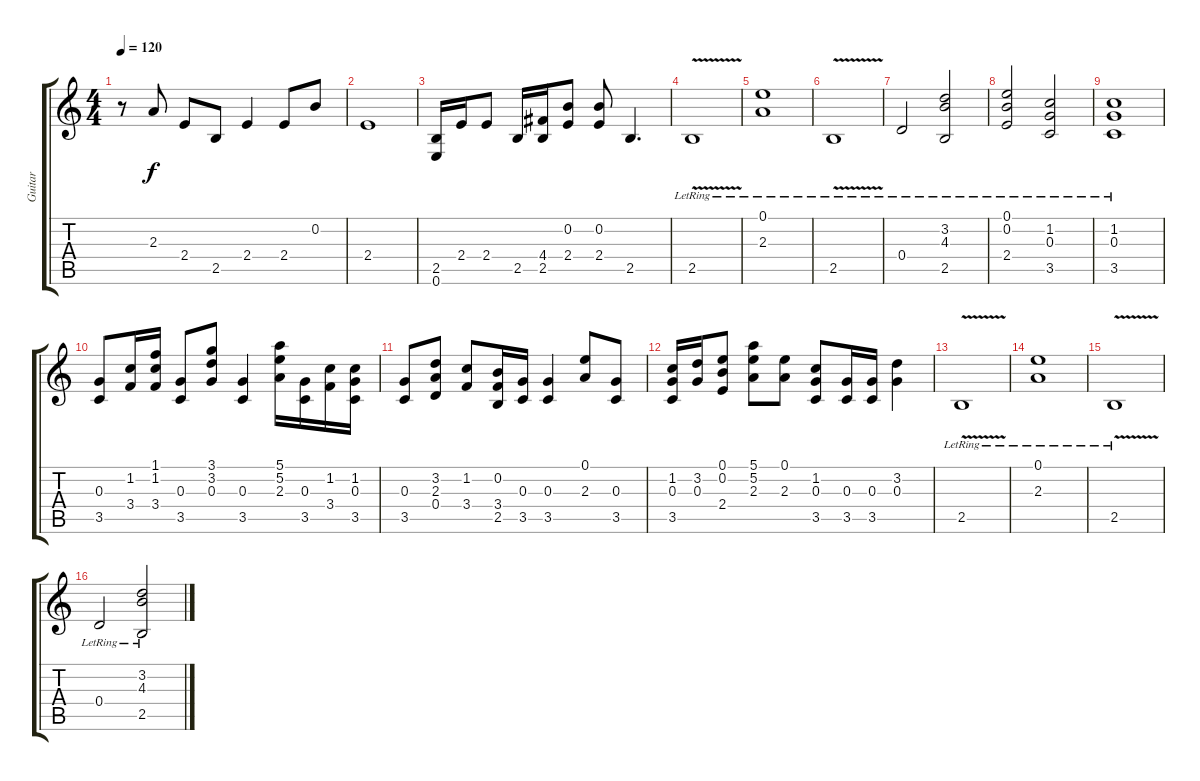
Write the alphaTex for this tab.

\track ("Guitar" "Guitar") {instrument distortionguitar}
\staff {score tabs}
\tuning (E4 B3 G3 D3 A2 E2) {hide}
\ts (4 4)
\tempo 120
\clef g2
\ks c
r.8{dy f} 2.3.8 2.4.8 2.5.8 2.4.4 2.4.8 0.2.8 |
2.4.1 |
(2.5 0.6).16 2.4.16 2.4.8 2.5.16 (4.4 2.5).16 (0.2 2.4).8 (0.2 2.4).8 2.5.4{d} |
2.5{v lr}.1 |
(0.1{lr} 2.3{lr}).1 |
2.5{v lr}.1 |
0.4{lr}.2 (3.2{lr} 4.3{lr} 2.5{lr}).2 |
(0.1{lr} 0.2{lr} 2.4{lr}).2 (1.2{lr} 0.3{lr} 3.5{lr}).2 |
(1.2{lr} 0.3{lr} 3.5{lr}).1 |
(0.3 3.5).8 (1.2 3.4).16 (1.1 1.2 3.4).16 (0.3 3.5).8 (3.1 3.2 0.3).8 (0.3 3.5).4 (5.1 5.2 2.3).16 (0.3 3.5).16 (1.2 3.4).16 (1.2 0.3 3.5).16 |
(0.3 3.5).8 (3.2 2.3 0.4).8 (1.2 3.4).8 (0.2 3.4 2.5).16 (0.3 3.5).16 (0.3 3.5).4 (0.1 2.3).8 (0.3 3.5).8 |
(1.2 0.3 3.5).16 (3.2 0.3).16 (0.1 0.2 2.4).8 (5.1 5.2 2.3).8 (0.1 2.3).8 (1.2 0.3 3.5).8 (0.3 3.5).16 (0.3 3.5).16 (3.2 0.3).4 |
2.5{v lr}.1 |
(0.1{lr} 2.3{lr}).1 |
2.5{v lr}.1 |
0.4{lr}.2 (3.2{lr} 4.3{lr} 2.5{lr}).2
